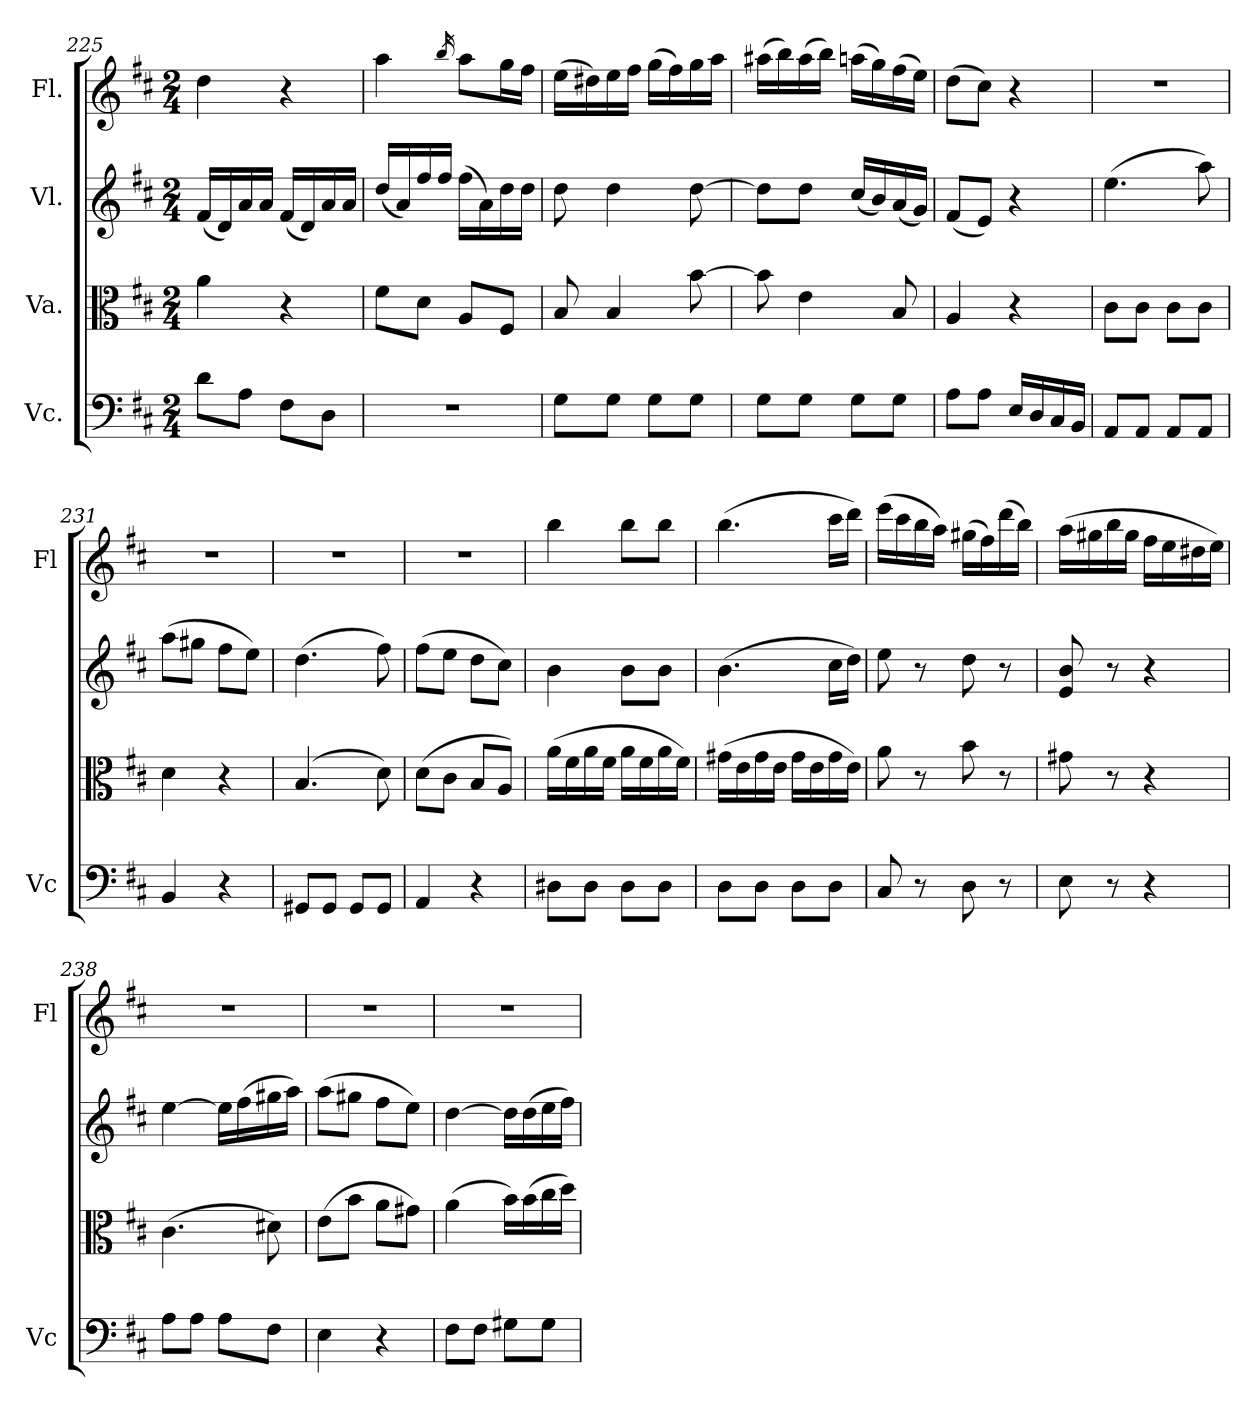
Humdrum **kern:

**kern	**kern	**kern	**kern
*part4	*part3	*part2	*part1
*staff4	*staff3	*staff2	*staff1
*I"Vc.	*I"Va.	*I"Vl.	*I"Fl.
*I'Vc	*	*	*I'Fl
!!LO:LB:g=z
*clefF4	*clefC3	*clefG2	*clefG2
*k[f#c#]	*k[f#c#]	*k[f#c#]	*k[f#c#]
*M2/4	*M2/4	*M2/4	*M2/4
=225	=225	=225	=225
8d\L	4a\	(<16f#/LL	4dd\
.	.	16d/)	.
8A\J	.	16a/	.
.	.	16a/JJ	.
8F#\L	4r	(<16f#/LL	4r
.	.	16d/)	.
8D\J	.	16a/	.
.	.	16a/JJ	.
=226	=226	=226	=226
2r	8f#\L	(<16dd/LL	4aa\
.	.	16a/)	.
.	8d\J	16ff#/	.
.	.	16ff#/JJ	.
.	.	.	16qbb/
.	8A/L	(>16ff#\LL	8aa\L
.	.	16a\)	.
.	8F#/J	16dd\	16gg\L
.	.	16dd\JJ	16ff#\JJ
=227	=227	=227	=227
8G\L	8B/	8dd\	(>16ee\LL
.	.	.	16dd#X\)
8G\J	4B/	4dd\	16ee\
.	.	.	16ff#\JJ
8G\L	.	.	(>16gg\LL
.	.	.	16ff#\)
8G\J	[8b\	[8dd\	16gg\
.	.	.	16aa\JJ
=228	=228	=228	=228
8G\L	8b\]	8dd\L]	(>16aa#X\LL
.	.	.	16bb\)
8G\J	4e\	8dd\J	(>16aa#\
.	.	.	16bb\JJ)
8G\L	.	(<16cc#/LL	(>16aan\LL
.	.	16b/)	16gg\)
8G\J	8B/	(<16a/	(>16ff#\
.	.	16g/JJ)	16ee\JJ)
=229	=229	=229	=229
8A\L	4A/	(<8f#/L	(>8dd\L
8A\J	.	8e/J)	8cc#\J)
16E/LL	4r	4r	4r
16D/	.	.	.
16C#/	.	.	.
16BB/JJ	.	.	.
=230	=230	=230	=230
8AA/L	8c#\L	(>4.ee\	2r
8AA/J	8c#\J	.	.
8AA/L	8c#\L	.	.
8AA/J	8c#\J	8aa\)	.
=231	=231	=231	=231
4BB/	4d\	(>8aa\L	2r
.	.	8gg#X\J	.
4r	4r	8ff#\L	.
.	.	8ee\J)	.
!!LO:LB:g=z
=232	=232	=232	=232
8GG#X/L	(>4.B/	(>4.dd\	2r
8GG#/J	.	.	.
8GG#/L	.	.	.
8GG#/J	8d\)	8ff#\)	.
=233	=233	=233	=233
4AA/	(>8d\L	(>8ff#\L	2r
.	8c#\J	8ee\J	.
4r	8B/L	8dd\L	.
.	8A/J)	8cc#\J)	.
=234	=234	=234	=234
8D#X\L	(>16a\LL	4b\	4bb\
.	16f#\	.	.
8D#\J	16a\	.	.
.	16f#\JJ	.	.
8D#\L	16a\LL	8b\L	8bb\L
.	16f#\	.	.
8D#\J	16a\	8b\J	8bb\J
.	16f#\JJ)	.	.
=235	=235	=235	=235
8D\L	(>16g#X\LL	(>4.b\	(>4.bb\
.	16e\	.	.
8D\J	16g#\	.	.
.	16e\JJ	.	.
8D\L	16g#\LL	.	.
.	16e\	.	.
8D\J	16g#\	16cc#\LL	16ccc#\LL
.	16e\JJ)	16dd\JJ)	16ddd\JJ)
=236	=236	=236	=236
8C#/	8a\	8ee\	(>16eee\LL
.	.	.	16ccc#\
8r	8r	8r	16bb\
.	.	.	16aa\JJ)
8D\	8b\	8dd\	(>16gg#X\LL
.	.	.	16ff#\)
8r	8r	8r	(>16ddd\
.	.	.	16bb\JJ)
=237	=237	=237	=237
8E\	8g#X\	8e/ 8b/	(>16aa\LL
.	.	.	16gg#X\
8r	8r	8r	16bb\
.	.	.	16gg#\JJ
4r	4r	4r	16ff#\LL
.	.	.	16ee\
.	.	.	16dd#X\
.	.	.	16ee\JJ)
=238	=238	=238	=238
8A\L	(>4.c#\	[4ee\	2r
8A\J	.	.	.
8A\L	.	16ee\LL]	.
.	.	(>16ff#\	.
8F#\J	8d#X\)	16gg#X\	.
.	.	16aa\JJ)	.
!!LO:LB:g=z
=239	=239	=239	=239
4E\	(>8e\L	(>8aa\L	2r
.	8b\J	8gg#X\J	.
4r	8a\L	8ff#\L	.
.	8g#X\J)	8ee\J)	.
=240	=240	=240	=240
8F#\L	(>4a\	[4dd\	2r
8F#\J	.	.	.
8G#X\L	16b\LL)	16dd\LL]	.
.	(>16b\	(>16dd\	.
8G#\J	16cc#\	16ee\	.
.	16dd\JJ)	16ff#\JJ)	.
=	=	=	=
*-	*-	*-	*-
